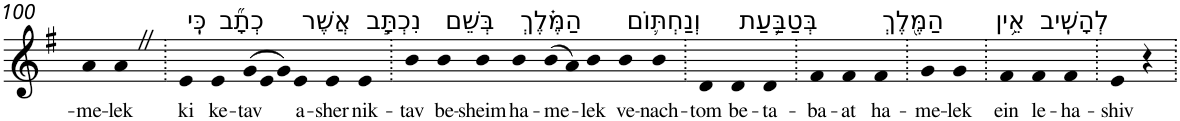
**kern	**text
*part1	*part1
*staff1	*staff1
*I"Piano	*
*I'Pno	*
!!LO:PB:g=z
*clefG2	*
*k[f#]	*
*G:	*
=100	=100
!	!LO:LY:b
4a	-me-
!	!LO:LY:b
4aZ	-lek
=101.	=101.
!LO:TX:a:t=כִּֽי	!
!	!LO:LY:b
4e	ki
!LO:TX:a:t=כְתָ֞ב	!
!	!LO:LY:b
4e	ke-
*Xtuplet	*
!	!LO:LY:b
(>12g	-tav
12e	.
12g)	.
!LO:TX:a:t=אֲשֶׁר	!
!	!LO:LY:b
4e	a-
!	!LO:LY:b
4e	-sher
!LO:TX:a:t=נִכְתָּ֣ב	!
!	!LO:LY:b
4e	nik-
=102.	=102.
!	!LO:LY:b
4b	-tav
!LO:TX:a:t=בְּשֵׁם	!
!	!LO:LY:b
4b	be-
!	!LO:LY:b
4b	-sheim
!LO:TX:a:t=הַמֶּ֗לֶךְ	!
!	!LO:LY:b
4b	ha-
!	!LO:LY:b
(>8b	-me-
8a)	.
!	!LO:LY:b
4b	-lek
!LO:TX:a:t=וְנַחְתּ֛וֹם	!
!	!LO:LY:b
4b	ve-
!	!LO:LY:b
4b	-nach-
=103.	=103.
!	!LO:LY:b
4d	-tom
!LO:TX:a:t=בְּטַבַּ֥עַת	!
!	!LO:LY:b
4d	be-
!	!LO:LY:b
4d	-ta-
=104.	=104.
!	!LO:LY:b
4f#	-ba-
!	!LO:LY:b
4f#	-at
!LO:TX:a:t=הַמֶּ֖לֶךְ	!
!	!LO:LY:b
4f#	ha-
=105.	=105.
!	!LO:LY:b
4g	-me-
!	!LO:LY:b
4g	-lek
=106.	=106.
!LO:TX:a:t=אֵ֥ין	!
!	!LO:LY:b
4f#	ein
!LO:TX:a:t=לְהָשִֽׁיב	!
!	!LO:LY:b
4f#	le-
!	!LO:LY:b
4f#	-ha-
=107.	=107.
!	!LO:LY:b
4e	-shiv
4r	.
=.	=.
*-	*-
